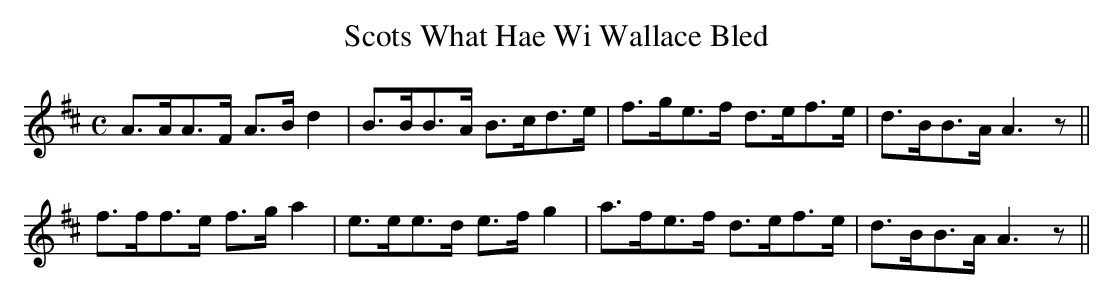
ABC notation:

X:1
T:Scots What Hae Wi Wallace Bled
M:C
L:1/8
K:D
A>AA>F A>B d2|B>BB>A B>cd>e|f>ge>f d>ef>e|d>BB>A A3z||
f>ff>e f>g a2|e>ee>d e>f g2|a>fe>f d>ef>e|d>BB>A A3z||
